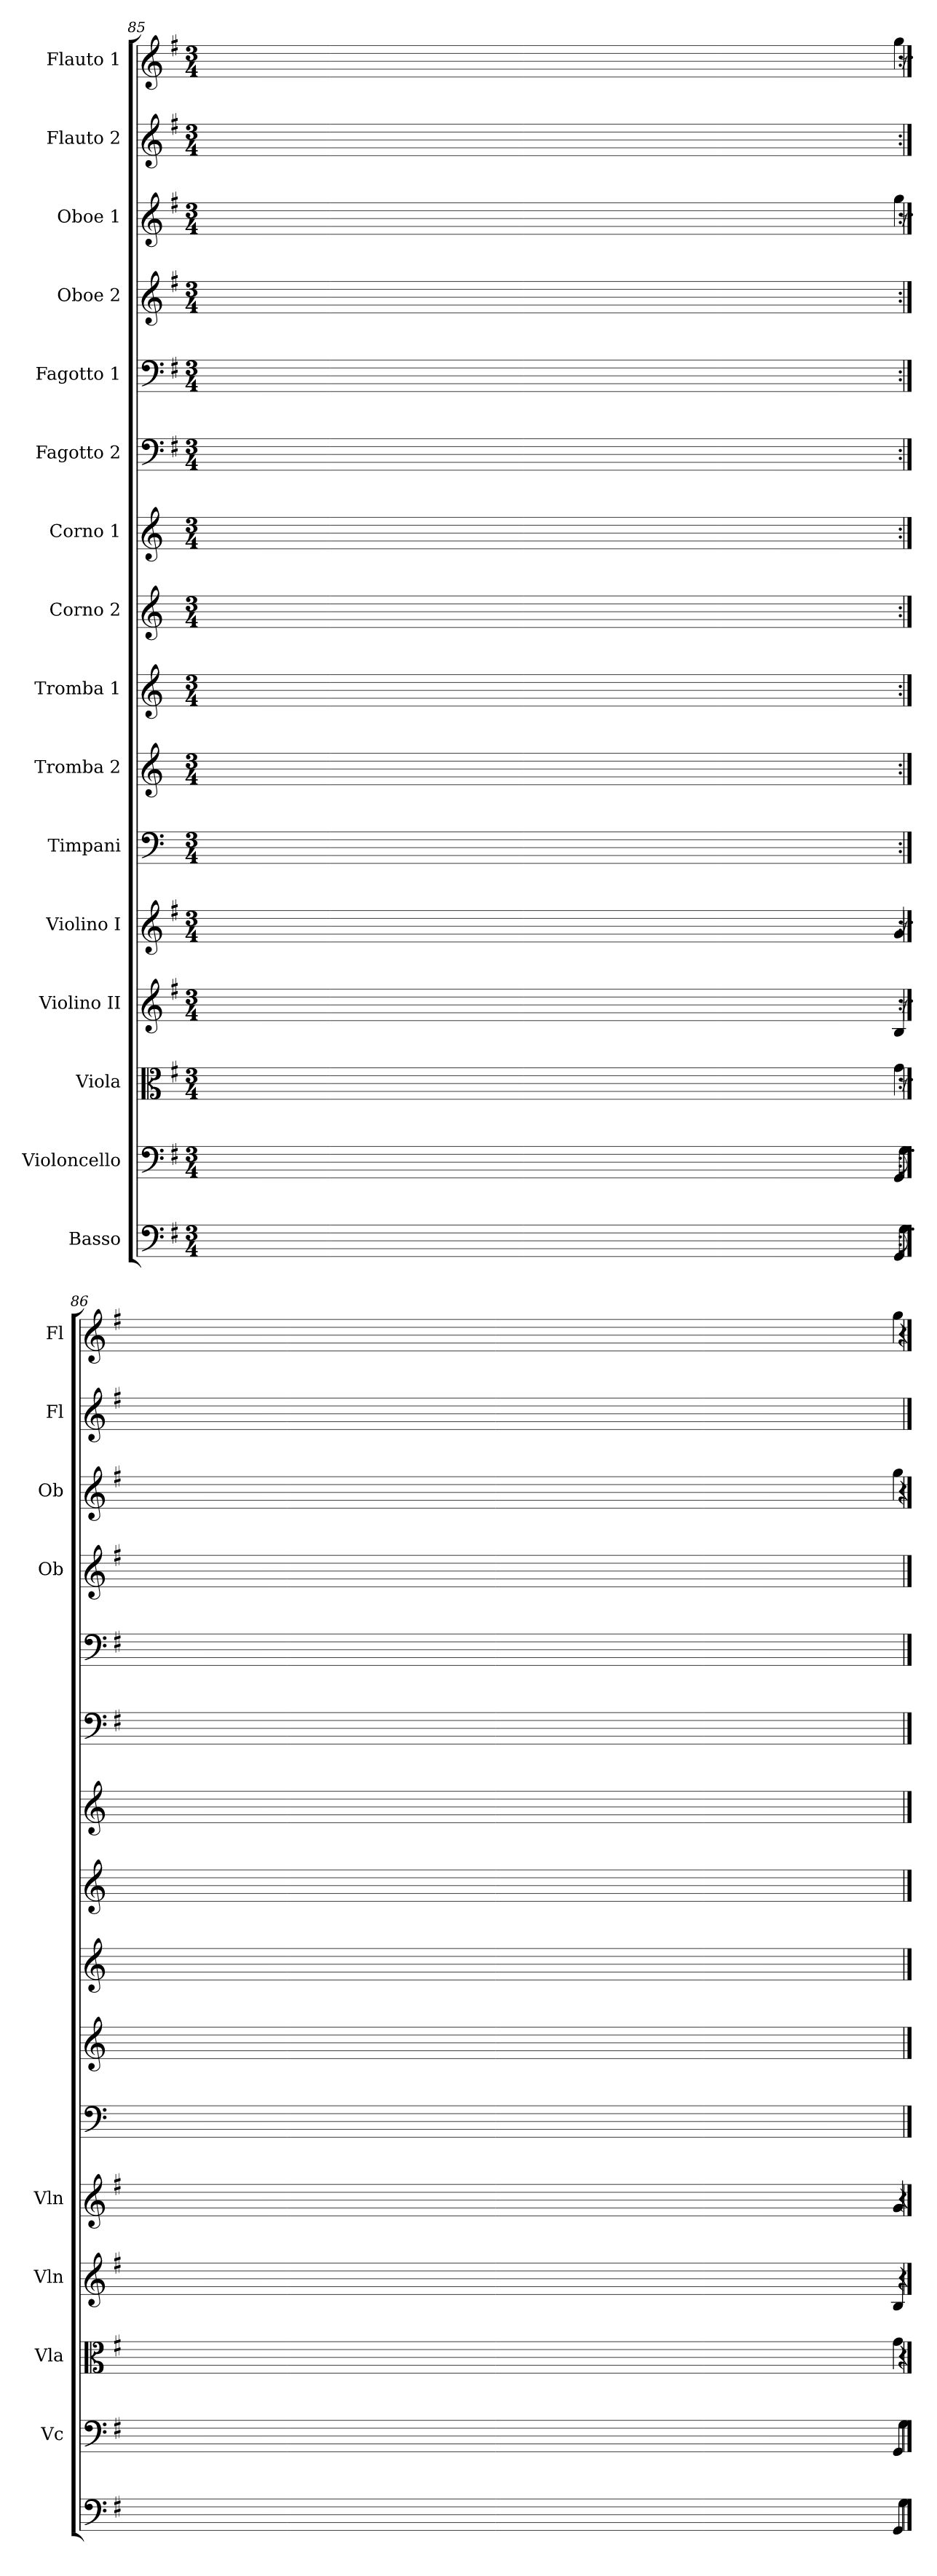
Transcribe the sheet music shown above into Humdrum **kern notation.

**kern	**kern	**kern	**kern	**kern	**kern	**kern	**kern	**kern	**kern	**kern	**kern	**kern	**kern	**kern	**kern
*part16	*part15	*part14	*part13	*part12	*part11	*part10	*part9	*part8	*part7	*part6	*part5	*part4	*part3	*part2	*part1
*staff16	*staff15	*staff14	*staff13	*staff12	*staff11	*staff10	*staff9	*staff8	*staff7	*staff6	*staff5	*staff4	*staff3	*staff2	*staff1
*I"Basso	*I"Violoncello	*I"Viola	*I"Violino II	*I"Violino I	*I"Timpani	*I"Tromba 2	*I"Tromba 1	*I"Corno 2	*I"Corno 1	*I"Fagotto 2	*I"Fagotto 1	*I"Oboe 2	*I"Oboe 1	*I"Flauto 2	*I"Flauto 1
*	*I'Vc	*I'Vla	*I'Vln	*I'Vln	*	*	*	*	*	*	*	*I'Ob	*I'Ob	*I'Fl	*I'Fl
*clefF4	*clefF4	*clefC3	*clefG2	*clefG2	*clefF4	*clefG2	*clefG2	*clefG2	*clefG2	*clefF4	*clefF4	*clefG2	*clefG2	*clefG2	*clefG2
*ITrd7c12	*	*	*	*	*	*ITrd1c2	*ITrd1c2	*ITrd3c5	*ITrd3c5	*	*	*	*	*	*
*k[f#]	*k[f#]	*k[f#]	*k[f#]	*k[f#]	*	*	*	*	*	*k[f#]	*k[f#]	*k[f#]	*k[f#]	*k[f#]	*k[f#]
*M3/4	*M3/4	*M3/4	*M3/4	*M3/4	*M3/4	*M3/4	*M3/4	*M3/4	*M3/4	*M3/4	*M3/4	*M3/4	*M3/4	*M3/4	*M3/4
=85	=85	=85	=85	=85	=85	=85	=85	=85	=85	=85	=85	=85	=85	=85	=85
1ryy	1ryy	1ryy	1ryy	1ryy	1ryy	1ryy	1ryy	1ryy	1ryy	1ryy	1ryy	1ryy	1ryy	1ryy	1ryy
1ryy	1ryy	1ryy	1ryy	1ryy	1ryy	1ryy	1ryy	1ryy	1ryy	1ryy	1ryy	1ryy	1ryy	1ryy	1ryy
1ryy	1ryy	1ryy	1ryy	1ryy	1ryy	1ryy	1ryy	1ryy	1ryy	1ryy	1ryy	1ryy	1ryy	1ryy	1ryy
1ryy	1ryy	1ryy	1ryy	1ryy	1ryy	1ryy	1ryy	1ryy	1ryy	1ryy	1ryy	1ryy	1ryy	1ryy	1ryy
1ryy	1ryy	1ryy	1ryy	1ryy	1ryy	1ryy	1ryy	1ryy	1ryy	1ryy	1ryy	1ryy	1ryy	1ryy	1ryy
1ryy	1ryy	1ryy	1ryy	1ryy	1ryy	1ryy	1ryy	1ryy	1ryy	1ryy	1ryy	1ryy	1ryy	1ryy	1ryy
1ryy	1ryy	1ryy	1ryy	1ryy	1ryy	1ryy	1ryy	1ryy	1ryy	1ryy	1ryy	1ryy	1ryy	1ryy	1ryy
1ryy	1ryy	1ryy	1ryy	1ryy	1ryy	1ryy	1ryy	1ryy	1ryy	1ryy	1ryy	1ryy	1ryy	1ryy	1ryy
1ryy	1ryy	1ryy	1ryy	1ryy	1ryy	1ryy	1ryy	1ryy	1ryy	1ryy	1ryy	1ryy	1ryy	1ryy	1ryy
1ryy	1ryy	1ryy	1ryy	1ryy	1ryy	1ryy	1ryy	1ryy	1ryy	1ryy	1ryy	1ryy	1ryy	1ryy	1ryy
1ryy	1ryy	1ryy	1ryy	1ryy	1ryy	1ryy	1ryy	1ryy	1ryy	1ryy	1ryy	1ryy	1ryy	1ryy	1ryy
1ryy	1ryy	1ryy	1ryy	1ryy	1ryy	1ryy	1ryy	1ryy	1ryy	1ryy	1ryy	1ryy	1ryy	1ryy	1ryy
1ryy	1ryy	1ryy	1ryy	1ryy	1ryy	1ryy	1ryy	1ryy	1ryy	1ryy	1ryy	1ryy	1ryy	1ryy	1ryy
1ryy	1ryy	1ryy	1ryy	1ryy	1ryy	1ryy	1ryy	1ryy	1ryy	1ryy	1ryy	1ryy	1ryy	1ryy	1ryy
1ryy	1ryy	1ryy	1ryy	1ryy	1ryy	1ryy	1ryy	1ryy	1ryy	1ryy	1ryy	1ryy	1ryy	1ryy	1ryy
1ryy	1ryy	1ryy	1ryy	1ryy	1ryy	1ryy	1ryy	1ryy	1ryy	1ryy	1ryy	1ryy	1ryy	1ryy	1ryy
1ryy	1ryy	1ryy	1ryy	1ryy	1ryy	1ryy	1ryy	1ryy	1ryy	1ryy	1ryy	1ryy	1ryy	1ryy	1ryy
1ryy	1ryy	1ryy	1ryy	1ryy	1ryy	1ryy	1ryy	1ryy	1ryy	1ryy	1ryy	1ryy	1ryy	1ryy	1ryy
1ryy	1ryy	1ryy	1ryy	1ryy	1ryy	1ryy	1ryy	1ryy	1ryy	1ryy	1ryy	1ryy	1ryy	1ryy	1ryy
1ryy	1ryy	1ryy	1ryy	1ryy	1ryy	1ryy	1ryy	1ryy	1ryy	1ryy	1ryy	1ryy	1ryy	1ryy	1ryy
1ryy	1ryy	1ryy	1ryy	1ryy	1ryy	1ryy	1ryy	1ryy	1ryy	1ryy	1ryy	1ryy	1ryy	1ryy	1ryy
1ryy	1ryy	1ryy	1ryy	1ryy	1ryy	1ryy	1ryy	1ryy	1ryy	1ryy	1ryy	1ryy	1ryy	1ryy	1ryy
1ryy	1ryy	1ryy	1ryy	1ryy	1ryy	1ryy	1ryy	1ryy	1ryy	1ryy	1ryy	1ryy	1ryy	1ryy	1ryy
1ryy	1ryy	1ryy	1ryy	1ryy	1ryy	1ryy	1ryy	1ryy	1ryy	1ryy	1ryy	1ryy	1ryy	1ryy	1ryy
1ryy	1ryy	1ryy	1ryy	1ryy	1ryy	1ryy	1ryy	1ryy	1ryy	1ryy	1ryy	1ryy	1ryy	1ryy	1ryy
1ryy	1ryy	1ryy	1ryy	1ryy	1ryy	1ryy	1ryy	1ryy	1ryy	1ryy	1ryy	1ryy	1ryy	1ryy	1ryy
1ryy	1ryy	1ryy	1ryy	1ryy	1ryy	1ryy	1ryy	1ryy	1ryy	1ryy	1ryy	1ryy	1ryy	1ryy	1ryy
1ryy	1ryy	1ryy	1ryy	1ryy	1ryy	1ryy	1ryy	1ryy	1ryy	1ryy	1ryy	1ryy	1ryy	1ryy	1ryy
1ryy	1ryy	1ryy	1ryy	1ryy	1ryy	1ryy	1ryy	1ryy	1ryy	1ryy	1ryy	1ryy	1ryy	1ryy	1ryy
1ryy	1ryy	1ryy	1ryy	1ryy	1ryy	1ryy	1ryy	1ryy	1ryy	1ryy	1ryy	1ryy	1ryy	1ryy	1ryy
1ryy	1ryy	1ryy	1ryy	1ryy	1ryy	1ryy	1ryy	1ryy	1ryy	1ryy	1ryy	1ryy	1ryy	1ryy	1ryy
1ryy	1ryy	1ryy	1ryy	1ryy	1ryy	1ryy	1ryy	1ryy	1ryy	1ryy	1ryy	1ryy	1ryy	1ryy	1ryy
1ryy	1ryy	1ryy	1ryy	1ryy	1ryy	1ryy	1ryy	1ryy	1ryy	1ryy	1ryy	1ryy	1ryy	1ryy	1ryy
1ryy	1ryy	1ryy	1ryy	1ryy	1ryy	1ryy	1ryy	1ryy	1ryy	1ryy	1ryy	1ryy	1ryy	1ryy	1ryy
1ryy	1ryy	1ryy	1ryy	1ryy	1ryy	1ryy	1ryy	1ryy	1ryy	1ryy	1ryy	1ryy	1ryy	1ryy	1ryy
1ryy	1ryy	1ryy	1ryy	1ryy	1ryy	1ryy	1ryy	1ryy	1ryy	1ryy	1ryy	1ryy	1ryy	1ryy	1ryy
1ryy	1ryy	1ryy	1ryy	1ryy	1ryy	1ryy	1ryy	1ryy	1ryy	1ryy	1ryy	1ryy	1ryy	1ryy	1ryy
1ryy	1ryy	1ryy	1ryy	1ryy	1ryy	1ryy	1ryy	1ryy	1ryy	1ryy	1ryy	1ryy	1ryy	1ryy	1ryy
1ryy	1ryy	1ryy	1ryy	1ryy	1ryy	1ryy	1ryy	1ryy	1ryy	1ryy	1ryy	1ryy	1ryy	1ryy	1ryy
1ryy	1ryy	1ryy	1ryy	1ryy	1ryy	1ryy	1ryy	1ryy	1ryy	1ryy	1ryy	1ryy	1ryy	1ryy	1ryy
1ryy	1ryy	1ryy	1ryy	1ryy	1ryy	1ryy	1ryy	1ryy	1ryy	1ryy	1ryy	1ryy	1ryy	1ryy	1ryy
1ryy	1ryy	1ryy	1ryy	1ryy	1ryy	1ryy	1ryy	1ryy	1ryy	1ryy	1ryy	1ryy	1ryy	1ryy	1ryy
1ryy	1ryy	1ryy	1ryy	1ryy	1ryy	1ryy	1ryy	1ryy	1ryy	1ryy	1ryy	1ryy	1ryy	1ryy	1ryy
1ryy	1ryy	1ryy	1ryy	1ryy	1ryy	1ryy	1ryy	1ryy	1ryy	1ryy	1ryy	1ryy	1ryy	1ryy	1ryy
1ryy	1ryy	1ryy	1ryy	1ryy	1ryy	1ryy	1ryy	1ryy	1ryy	1ryy	1ryy	1ryy	1ryy	1ryy	1ryy
1ryy	1ryy	1ryy	1ryy	1ryy	1ryy	1ryy	1ryy	1ryy	1ryy	1ryy	1ryy	1ryy	1ryy	1ryy	1ryy
1ryy	1ryy	1ryy	1ryy	1ryy	1ryy	1ryy	1ryy	1ryy	1ryy	1ryy	1ryy	1ryy	1ryy	1ryy	1ryy
1ryy	1ryy	1ryy	1ryy	1ryy	1ryy	1ryy	1ryy	1ryy	1ryy	1ryy	1ryy	1ryy	1ryy	1ryy	1ryy
1ryy	1ryy	1ryy	1ryy	1ryy	1ryy	1ryy	1ryy	1ryy	1ryy	1ryy	1ryy	1ryy	1ryy	1ryy	1ryy
1ryy	1ryy	1ryy	1ryy	1ryy	1ryy	1ryy	1ryy	1ryy	1ryy	1ryy	1ryy	1ryy	1ryy	1ryy	1ryy
1ryy	1ryy	1ryy	1ryy	1ryy	1ryy	1ryy	1ryy	1ryy	1ryy	1ryy	1ryy	1ryy	1ryy	1ryy	1ryy
1ryy	1ryy	1ryy	1ryy	1ryy	1ryy	1ryy	1ryy	1ryy	1ryy	1ryy	1ryy	1ryy	1ryy	1ryy	1ryy
1ryy	1ryy	1ryy	1ryy	1ryy	1ryy	1ryy	1ryy	1ryy	1ryy	1ryy	1ryy	1ryy	1ryy	1ryy	1ryy
1ryy	1ryy	1ryy	1ryy	1ryy	1ryy	1ryy	1ryy	1ryy	1ryy	1ryy	1ryy	1ryy	1ryy	1ryy	1ryy
1ryy	1ryy	1ryy	1ryy	1ryy	1ryy	1ryy	1ryy	1ryy	1ryy	1ryy	1ryy	1ryy	1ryy	1ryy	1ryy
1ryy	1ryy	1ryy	1ryy	1ryy	1ryy	1ryy	1ryy	1ryy	1ryy	1ryy	1ryy	1ryy	1ryy	1ryy	1ryy
1ryy	1ryy	1ryy	1ryy	1ryy	1ryy	1ryy	1ryy	1ryy	1ryy	1ryy	1ryy	1ryy	1ryy	1ryy	1ryy
1ryy	1ryy	1ryy	1ryy	1ryy	1ryy	1ryy	1ryy	1ryy	1ryy	1ryy	1ryy	1ryy	1ryy	1ryy	1ryy
1ryy	1ryy	1ryy	1ryy	1ryy	1ryy	1ryy	1ryy	1ryy	1ryy	1ryy	1ryy	1ryy	1ryy	1ryy	1ryy
1ryy	1ryy	1ryy	1ryy	1ryy	1ryy	1ryy	1ryy	1ryy	1ryy	1ryy	1ryy	1ryy	1ryy	1ryy	1ryy
2ryy	2ryy	2ryy	2ryy	2ryy	2ryy	2ryy	2ryy	2ryy	2ryy	2ryy	2ryy	2ryy	2ryy	2ryy	2ryy
4ryy	4ryy	4ryy	4ryy	4ryy	4ryy	4ryy	4ryy	4ryy	4ryy	4ryy	4ryy	4ryy	4ryy	4ryy	4ryy
16ryy	16ryy	16ryy	16ryy	16ryy	16ryy	16ryy	16ryy	16ryy	16ryy	16ryy	16ryy	16ryy	16ryy	16ryy	16ryy
4GGG	4GG	4g	4B	4g	4..ryy	4..ryy	4..ryy	4..ryy	4..ryy	4..ryy	4..ryy	4..ryy	4gg	4..ryy	4gg
8.GG	8.G	8.r	8.r	8.r	.	.	.	.	.	.	.	.	8.r	.	8.r
=86:|!	=86:|!	=86:|!	=86:|!	=86:|!	=86:|!	=86:|!	=86:|!	=86:|!	=86:|!	=86:|!	=86:|!	=86:|!	=86:|!	=86:|!	=86:|!
1ryy	1ryy	1ryy	1ryy	1ryy	1ryy	1ryy	1ryy	1ryy	1ryy	1ryy	1ryy	1ryy	1ryy	1ryy	1ryy
1ryy	1ryy	1ryy	1ryy	1ryy	1ryy	1ryy	1ryy	1ryy	1ryy	1ryy	1ryy	1ryy	1ryy	1ryy	1ryy
1ryy	1ryy	1ryy	1ryy	1ryy	1ryy	1ryy	1ryy	1ryy	1ryy	1ryy	1ryy	1ryy	1ryy	1ryy	1ryy
1ryy	1ryy	1ryy	1ryy	1ryy	1ryy	1ryy	1ryy	1ryy	1ryy	1ryy	1ryy	1ryy	1ryy	1ryy	1ryy
1ryy	1ryy	1ryy	1ryy	1ryy	1ryy	1ryy	1ryy	1ryy	1ryy	1ryy	1ryy	1ryy	1ryy	1ryy	1ryy
1ryy	1ryy	1ryy	1ryy	1ryy	1ryy	1ryy	1ryy	1ryy	1ryy	1ryy	1ryy	1ryy	1ryy	1ryy	1ryy
1ryy	1ryy	1ryy	1ryy	1ryy	1ryy	1ryy	1ryy	1ryy	1ryy	1ryy	1ryy	1ryy	1ryy	1ryy	1ryy
1ryy	1ryy	1ryy	1ryy	1ryy	1ryy	1ryy	1ryy	1ryy	1ryy	1ryy	1ryy	1ryy	1ryy	1ryy	1ryy
1ryy	1ryy	1ryy	1ryy	1ryy	1ryy	1ryy	1ryy	1ryy	1ryy	1ryy	1ryy	1ryy	1ryy	1ryy	1ryy
1ryy	1ryy	1ryy	1ryy	1ryy	1ryy	1ryy	1ryy	1ryy	1ryy	1ryy	1ryy	1ryy	1ryy	1ryy	1ryy
1ryy	1ryy	1ryy	1ryy	1ryy	1ryy	1ryy	1ryy	1ryy	1ryy	1ryy	1ryy	1ryy	1ryy	1ryy	1ryy
1ryy	1ryy	1ryy	1ryy	1ryy	1ryy	1ryy	1ryy	1ryy	1ryy	1ryy	1ryy	1ryy	1ryy	1ryy	1ryy
1ryy	1ryy	1ryy	1ryy	1ryy	1ryy	1ryy	1ryy	1ryy	1ryy	1ryy	1ryy	1ryy	1ryy	1ryy	1ryy
1ryy	1ryy	1ryy	1ryy	1ryy	1ryy	1ryy	1ryy	1ryy	1ryy	1ryy	1ryy	1ryy	1ryy	1ryy	1ryy
1ryy	1ryy	1ryy	1ryy	1ryy	1ryy	1ryy	1ryy	1ryy	1ryy	1ryy	1ryy	1ryy	1ryy	1ryy	1ryy
1ryy	1ryy	1ryy	1ryy	1ryy	1ryy	1ryy	1ryy	1ryy	1ryy	1ryy	1ryy	1ryy	1ryy	1ryy	1ryy
1ryy	1ryy	1ryy	1ryy	1ryy	1ryy	1ryy	1ryy	1ryy	1ryy	1ryy	1ryy	1ryy	1ryy	1ryy	1ryy
1ryy	1ryy	1ryy	1ryy	1ryy	1ryy	1ryy	1ryy	1ryy	1ryy	1ryy	1ryy	1ryy	1ryy	1ryy	1ryy
1ryy	1ryy	1ryy	1ryy	1ryy	1ryy	1ryy	1ryy	1ryy	1ryy	1ryy	1ryy	1ryy	1ryy	1ryy	1ryy
1ryy	1ryy	1ryy	1ryy	1ryy	1ryy	1ryy	1ryy	1ryy	1ryy	1ryy	1ryy	1ryy	1ryy	1ryy	1ryy
1ryy	1ryy	1ryy	1ryy	1ryy	1ryy	1ryy	1ryy	1ryy	1ryy	1ryy	1ryy	1ryy	1ryy	1ryy	1ryy
1ryy	1ryy	1ryy	1ryy	1ryy	1ryy	1ryy	1ryy	1ryy	1ryy	1ryy	1ryy	1ryy	1ryy	1ryy	1ryy
1ryy	1ryy	1ryy	1ryy	1ryy	1ryy	1ryy	1ryy	1ryy	1ryy	1ryy	1ryy	1ryy	1ryy	1ryy	1ryy
1ryy	1ryy	1ryy	1ryy	1ryy	1ryy	1ryy	1ryy	1ryy	1ryy	1ryy	1ryy	1ryy	1ryy	1ryy	1ryy
1ryy	1ryy	1ryy	1ryy	1ryy	1ryy	1ryy	1ryy	1ryy	1ryy	1ryy	1ryy	1ryy	1ryy	1ryy	1ryy
1ryy	1ryy	1ryy	1ryy	1ryy	1ryy	1ryy	1ryy	1ryy	1ryy	1ryy	1ryy	1ryy	1ryy	1ryy	1ryy
1ryy	1ryy	1ryy	1ryy	1ryy	1ryy	1ryy	1ryy	1ryy	1ryy	1ryy	1ryy	1ryy	1ryy	1ryy	1ryy
1ryy	1ryy	1ryy	1ryy	1ryy	1ryy	1ryy	1ryy	1ryy	1ryy	1ryy	1ryy	1ryy	1ryy	1ryy	1ryy
1ryy	1ryy	1ryy	1ryy	1ryy	1ryy	1ryy	1ryy	1ryy	1ryy	1ryy	1ryy	1ryy	1ryy	1ryy	1ryy
1ryy	1ryy	1ryy	1ryy	1ryy	1ryy	1ryy	1ryy	1ryy	1ryy	1ryy	1ryy	1ryy	1ryy	1ryy	1ryy
1ryy	1ryy	1ryy	1ryy	1ryy	1ryy	1ryy	1ryy	1ryy	1ryy	1ryy	1ryy	1ryy	1ryy	1ryy	1ryy
1ryy	1ryy	1ryy	1ryy	1ryy	1ryy	1ryy	1ryy	1ryy	1ryy	1ryy	1ryy	1ryy	1ryy	1ryy	1ryy
1ryy	1ryy	1ryy	1ryy	1ryy	1ryy	1ryy	1ryy	1ryy	1ryy	1ryy	1ryy	1ryy	1ryy	1ryy	1ryy
1ryy	1ryy	1ryy	1ryy	1ryy	1ryy	1ryy	1ryy	1ryy	1ryy	1ryy	1ryy	1ryy	1ryy	1ryy	1ryy
1ryy	1ryy	1ryy	1ryy	1ryy	1ryy	1ryy	1ryy	1ryy	1ryy	1ryy	1ryy	1ryy	1ryy	1ryy	1ryy
1ryy	1ryy	1ryy	1ryy	1ryy	1ryy	1ryy	1ryy	1ryy	1ryy	1ryy	1ryy	1ryy	1ryy	1ryy	1ryy
1ryy	1ryy	1ryy	1ryy	1ryy	1ryy	1ryy	1ryy	1ryy	1ryy	1ryy	1ryy	1ryy	1ryy	1ryy	1ryy
1ryy	1ryy	1ryy	1ryy	1ryy	1ryy	1ryy	1ryy	1ryy	1ryy	1ryy	1ryy	1ryy	1ryy	1ryy	1ryy
1ryy	1ryy	1ryy	1ryy	1ryy	1ryy	1ryy	1ryy	1ryy	1ryy	1ryy	1ryy	1ryy	1ryy	1ryy	1ryy
1ryy	1ryy	1ryy	1ryy	1ryy	1ryy	1ryy	1ryy	1ryy	1ryy	1ryy	1ryy	1ryy	1ryy	1ryy	1ryy
1ryy	1ryy	1ryy	1ryy	1ryy	1ryy	1ryy	1ryy	1ryy	1ryy	1ryy	1ryy	1ryy	1ryy	1ryy	1ryy
1ryy	1ryy	1ryy	1ryy	1ryy	1ryy	1ryy	1ryy	1ryy	1ryy	1ryy	1ryy	1ryy	1ryy	1ryy	1ryy
1ryy	1ryy	1ryy	1ryy	1ryy	1ryy	1ryy	1ryy	1ryy	1ryy	1ryy	1ryy	1ryy	1ryy	1ryy	1ryy
1ryy	1ryy	1ryy	1ryy	1ryy	1ryy	1ryy	1ryy	1ryy	1ryy	1ryy	1ryy	1ryy	1ryy	1ryy	1ryy
1ryy	1ryy	1ryy	1ryy	1ryy	1ryy	1ryy	1ryy	1ryy	1ryy	1ryy	1ryy	1ryy	1ryy	1ryy	1ryy
1ryy	1ryy	1ryy	1ryy	1ryy	1ryy	1ryy	1ryy	1ryy	1ryy	1ryy	1ryy	1ryy	1ryy	1ryy	1ryy
1ryy	1ryy	1ryy	1ryy	1ryy	1ryy	1ryy	1ryy	1ryy	1ryy	1ryy	1ryy	1ryy	1ryy	1ryy	1ryy
1ryy	1ryy	1ryy	1ryy	1ryy	1ryy	1ryy	1ryy	1ryy	1ryy	1ryy	1ryy	1ryy	1ryy	1ryy	1ryy
1ryy	1ryy	1ryy	1ryy	1ryy	1ryy	1ryy	1ryy	1ryy	1ryy	1ryy	1ryy	1ryy	1ryy	1ryy	1ryy
1ryy	1ryy	1ryy	1ryy	1ryy	1ryy	1ryy	1ryy	1ryy	1ryy	1ryy	1ryy	1ryy	1ryy	1ryy	1ryy
1ryy	1ryy	1ryy	1ryy	1ryy	1ryy	1ryy	1ryy	1ryy	1ryy	1ryy	1ryy	1ryy	1ryy	1ryy	1ryy
1ryy	1ryy	1ryy	1ryy	1ryy	1ryy	1ryy	1ryy	1ryy	1ryy	1ryy	1ryy	1ryy	1ryy	1ryy	1ryy
1ryy	1ryy	1ryy	1ryy	1ryy	1ryy	1ryy	1ryy	1ryy	1ryy	1ryy	1ryy	1ryy	1ryy	1ryy	1ryy
1ryy	1ryy	1ryy	1ryy	1ryy	1ryy	1ryy	1ryy	1ryy	1ryy	1ryy	1ryy	1ryy	1ryy	1ryy	1ryy
1ryy	1ryy	1ryy	1ryy	1ryy	1ryy	1ryy	1ryy	1ryy	1ryy	1ryy	1ryy	1ryy	1ryy	1ryy	1ryy
1ryy	1ryy	1ryy	1ryy	1ryy	1ryy	1ryy	1ryy	1ryy	1ryy	1ryy	1ryy	1ryy	1ryy	1ryy	1ryy
1ryy	1ryy	1ryy	1ryy	1ryy	1ryy	1ryy	1ryy	1ryy	1ryy	1ryy	1ryy	1ryy	1ryy	1ryy	1ryy
1ryy	1ryy	1ryy	1ryy	1ryy	1ryy	1ryy	1ryy	1ryy	1ryy	1ryy	1ryy	1ryy	1ryy	1ryy	1ryy
1ryy	1ryy	1ryy	1ryy	1ryy	1ryy	1ryy	1ryy	1ryy	1ryy	1ryy	1ryy	1ryy	1ryy	1ryy	1ryy
1ryy	1ryy	1ryy	1ryy	1ryy	1ryy	1ryy	1ryy	1ryy	1ryy	1ryy	1ryy	1ryy	1ryy	1ryy	1ryy
1ryy	1ryy	1ryy	1ryy	1ryy	1ryy	1ryy	1ryy	1ryy	1ryy	1ryy	1ryy	1ryy	1ryy	1ryy	1ryy
4ryy	4ryy	4ryy	4ryy	4ryy	4ryy	4ryy	4ryy	4ryy	4ryy	4ryy	4ryy	4ryy	4ryy	4ryy	4ryy
4GGG	4GG	4g	4B	4g	2ryy	2ryy	2ryy	2ryy	2ryy	2ryy	2ryy	2ryy	4gg	2ryy	4gg
4GG	4G	4r	4r	4r	.	.	.	.	.	.	.	.	4r	.	4r
==	==	==	==	==	==	==	==	==	==	==	==	==	==	==	==
*-	*-	*-	*-	*-	*-	*-	*-	*-	*-	*-	*-	*-	*-	*-	*-
